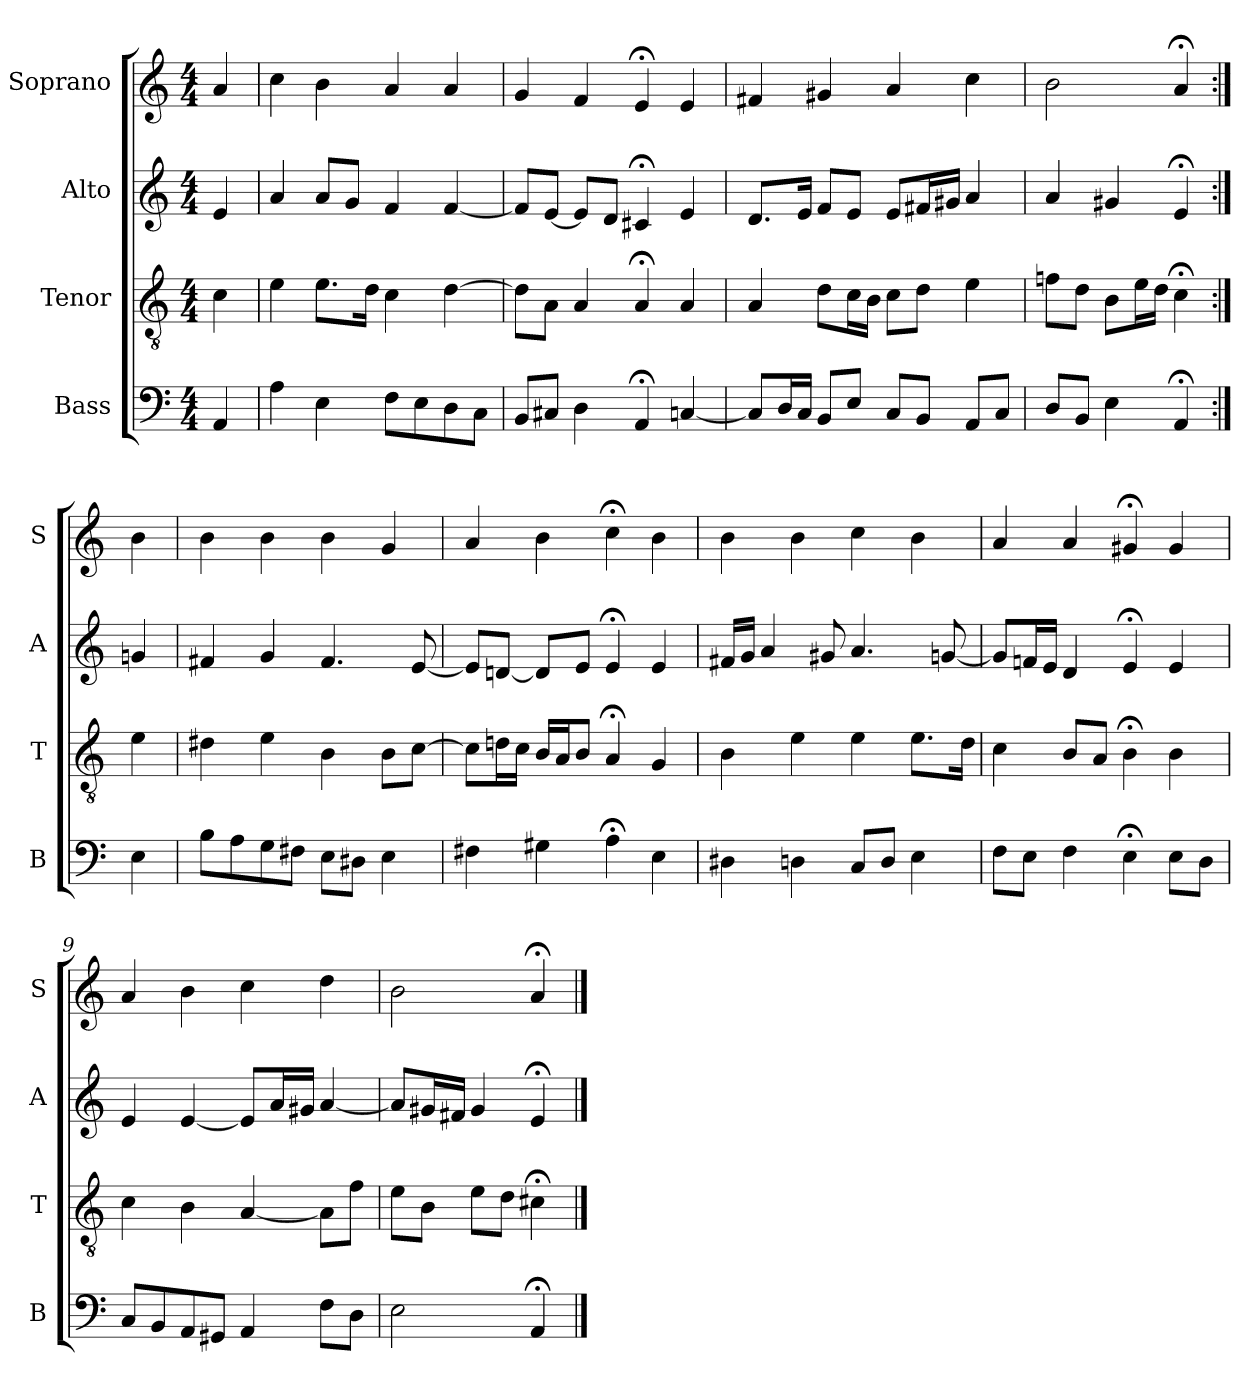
**kern	**kern	**kern	**kern
*part4	*part3	*part2	*part1
*staff4	*staff3	*staff2	*staff1
*I"Bass	*I"Tenor	*I"Alto	*I"Soprano
*I'B	*I'T	*I'A	*I'S
*clefF4	*clefGv2	*clefG2	*clefG2
*k[]	*k[]	*k[]	*k[]
*a:	*a:	*a:	*a:
*M4/4	*M4/4	*M4/4	*M4/4
*MM100	*MM100	*MM100	*MM100
=	=	=	=
4AA	4c	4e	4a
=1	=1	=1	=1
4A	4e	4a	4cc
4E	8.eL	8aL	4b
.	.	8gJ	.
.	16dJk	.	.
8FL	4c	4f	4a
8E	.	.	.
8D	[4d	[4f	4a
8CJ	.	.	.
=2	=2	=2	=2
8BBL	8dL]	8fL]	4g
8C#XJ	8AJ	[8eJ	.
4D	4A	8eL]	4f
.	.	8dJ	.
4AA;<	4A;<	4c#X;<	4e;<
[4Cn	4A	4e	4e
=3	=3	=3	=3
8CL]	4A	8.dL	4f#X
16DL	.	.	.
16CJJ	.	16eJk	.
8BBL	8dL	8fL	4g#X
8EJ	16cL	8eJ	.
.	16BJJ	.	.
8CL	8cL	8eL	4a
8BBJ	8dJ	16f#XL	.
.	.	16g#XJJ	.
8AAL	4e	4a	4cc
8CJ	.	.	.
=4	=4	=4	=4
8DL	8fnL	4a	2b
8BBJ	8dJ	.	.
4E	8BL	4g#X	.
.	16eL	.	.
.	16dJJ	.	.
4AA;<	4c;<	4e;<	4a;<
=:|!	=:|!	=:|!	=:|!
4E	4e	4gn	4b
=5	=5	=5	=5
8BL	4d#X	4f#X	4b
8A	.	.	.
8G	4e	4g	4b
8F#XJ	.	.	.
8EL	4B	4.f#	4b
8D#XJ	.	.	.
4E	8BL	.	4g
.	[8cJ	[8e	.
=6	=6	=6	=6
4F#X	8cL]	8eL]	4a
.	16dnL	[8dnJ	.
.	16cJJ	.	.
4G#X	16BLL	8dL]	4b
.	16AJ	.	.
.	8BJ	8eJ	.
4A;<	4A;<	4e;<	4cc;<
4E	4G	4e	4b
=7	=7	=7	=7
4D#X	4B	16f#XLL	4b
.	.	16gJJ	.
.	.	4a	.
4Dn	4e	.	4b
.	.	8g#X	.
8CL	4e	4.a	4cc
8DJ	.	.	.
4E	8.eL	.	4b
.	.	[8gn	.
.	16dJk	.	.
=8	=8	=8	=8
8FL	4c	8gL]	4a
8EJ	.	16fnL	.
.	.	16eJJ	.
4F	8BL	4d	4a
.	8AJ	.	.
4E;<	4B;<	4e;<	4g#X;<
8EL	4B	4e	4g#
8DJ	.	.	.
=9	=9	=9	=9
8CL	4c	4e	4a
8BB	.	.	.
8AA	4B	[4e	4b
8GG#XJ	.	.	.
4AA	[4A	8eL]	4cc
.	.	16aL	.
.	.	16g#XJJ	.
8FL	8AL]	[4a	4dd
8DJ	8fJ	.	.
=10	=10	=10	=10
2E	8eL	8aL]	2b
.	8BJ	16g#XL	.
.	.	16f#XJJ	.
.	8eL	4g#	.
.	8dJ	.	.
4AA;<	4c#X;<	4e;<	4a;<
==	==	==	==
*-	*-	*-	*-
